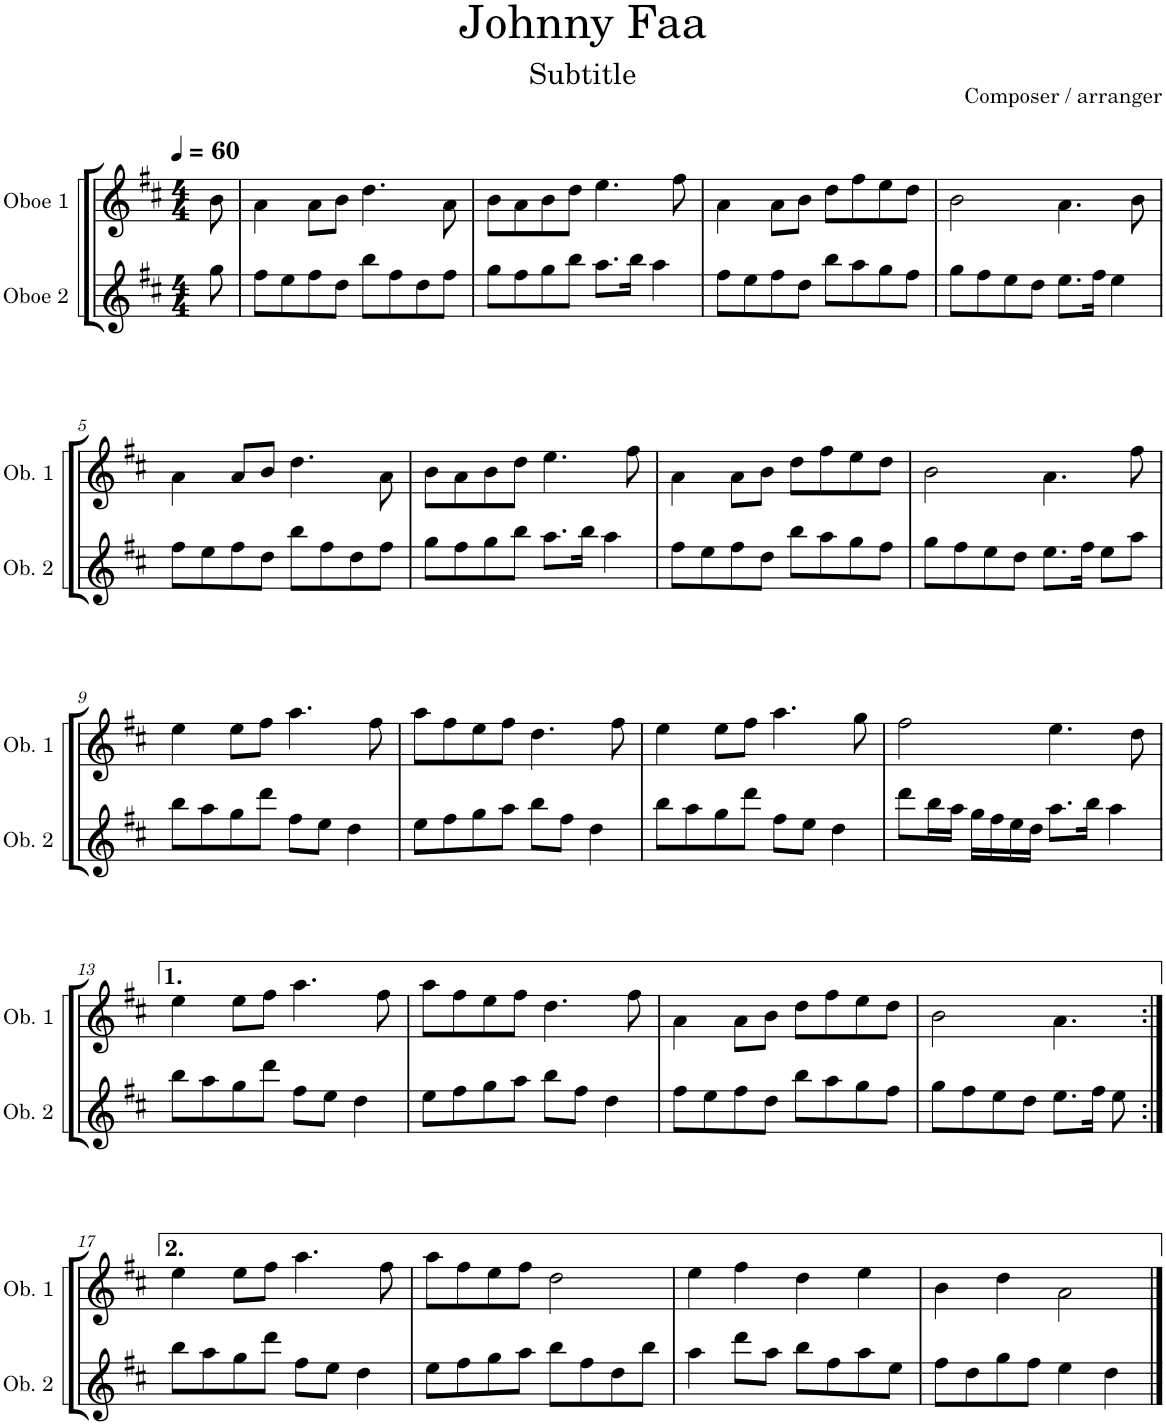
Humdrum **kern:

**kern	**kern
*part2	*part1
*staff2	*staff1
*I"Oboe 2	*I"Oboe 1
*I'Ob. 2	*I'Ob. 1
*clefG2	*clefG2
*k[f#c#]	*k[f#c#]
*M4/4	*M4/4
*MM60	*MM60
=	=
8gg\	8b\
=1	=1
8ff#\L	4a\
8ee\	.
8ff#\	8a\L
8dd\J	8b\J
8bb\L	4.dd\
8ff#\	.
8dd\	.
8ff#\J	8a\
=2	=2
8gg\L	8b\L
8ff#\	8a\
8gg\	8b\
8bb\J	8dd\J
8.aa\L	4.ee\
16bb\Jk	.
4aa\	.
.	8ff#\
=3	=3
8ff#\L	4a\
8ee\	.
8ff#\	8a\L
8dd\J	8b\J
8bb\L	8dd\L
8aa\	8ff#\
8gg\	8ee\
8ff#\J	8dd\J
=4	=4
8gg\L	2b\
8ff#\	.
8ee\	.
8dd\J	.
8.ee\L	4.a\
16ff#\Jk	.
4ee\	.
.	8b\
!!LO:LB:g=z
=5	=5
8ff#\L	4a\
8ee\	.
8ff#\	8a/L
8dd\J	8b/J
8bb\L	4.dd\
8ff#\	.
8dd\	.
8ff#\J	8a\
=6	=6
8gg\L	8b\L
8ff#\	8a\
8gg\	8b\
8bb\J	8dd\J
8.aa\L	4.ee\
16bb\Jk	.
4aa\	.
.	8ff#\
=7	=7
8ff#\L	4a\
8ee\	.
8ff#\	8a\L
8dd\J	8b\J
8bb\L	8dd\L
8aa\	8ff#\
8gg\	8ee\
8ff#\J	8dd\J
=8	=8
8gg\L	2b\
8ff#\	.
8ee\	.
8dd\J	.
8.ee\L	4.a\
16ff#\Jk	.
8ee\L	.
8aa\J	8ff#\
!!LO:LB:g=z
=9	=9
8bb\L	4ee\
8aa\	.
8gg\	8ee\L
8ddd\J	8ff#\J
8ff#\L	4.aa\
8ee\J	.
4dd\	.
.	8ff#\
=10	=10
8ee\L	8aa\L
8ff#\	8ff#\
8gg\	8ee\
8aa\J	8ff#\J
8bb\L	4.dd\
8ff#\J	.
4dd\	.
.	8ff#\
=11	=11
8bb\L	4ee\
8aa\	.
8gg\	8ee\L
8ddd\J	8ff#\J
8ff#\L	4.aa\
8ee\J	.
4dd\	.
.	8gg\
=12	=12
8ddd\L	2ff#\
16bb\L	.
16aa\JJ	.
16gg\LL	.
16ff#\	.
16ee\	.
16dd\JJ	.
8.aa\L	4.ee\
16bb\Jk	.
4aa\	.
.	8dd\
!!LO:LB:g=z
=13	=13
8bb\L	4ee\
8aa\	.
8gg\	8ee\L
8ddd\J	8ff#\J
8ff#\L	4.aa\
8ee\J	.
4dd\	.
.	8ff#\
=14	=14
8ee\L	8aa\L
8ff#\	8ff#\
8gg\	8ee\
8aa\J	8ff#\J
8bb\L	4.dd\
8ff#\J	.
4dd\	.
.	8ff#\
=15	=15
8ff#\L	4a\
8ee\	.
8ff#\	8a\L
8dd\J	8b\J
8bb\L	8dd\L
8aa\	8ff#\
8gg\	8ee\
8ff#\J	8dd\J
=16	=16
8gg\L	2b\
8ff#\	.
8ee\	.
8dd\J	.
8.ee\L	4.a\
16ff#\Jk	.
8ee\	.
!!LO:LB:g=z
=17:|!	=17:|!
8bb\L	4ee\
8aa\	.
8gg\	8ee\L
8ddd\J	8ff#\J
8ff#\L	4.aa\
8ee\J	.
4dd\	.
.	8ff#\
=18	=18
8ee\L	8aa\L
8ff#\	8ff#\
8gg\	8ee\
8aa\J	8ff#\J
8bb\L	2dd\
8ff#\	.
8dd\	.
8bb\J	.
=19	=19
4aa\	4ee\
8ddd\L	4ff#\
8aa\J	.
8bb\L	4dd\
8ff#\	.
8aa\	4ee\
8ee\J	.
=20	=20
8ff#\L	4b\
8dd\	.
8gg\	4dd\
8ff#\J	.
4ee\	2a\
4dd\	.
==	==
*-	*-
